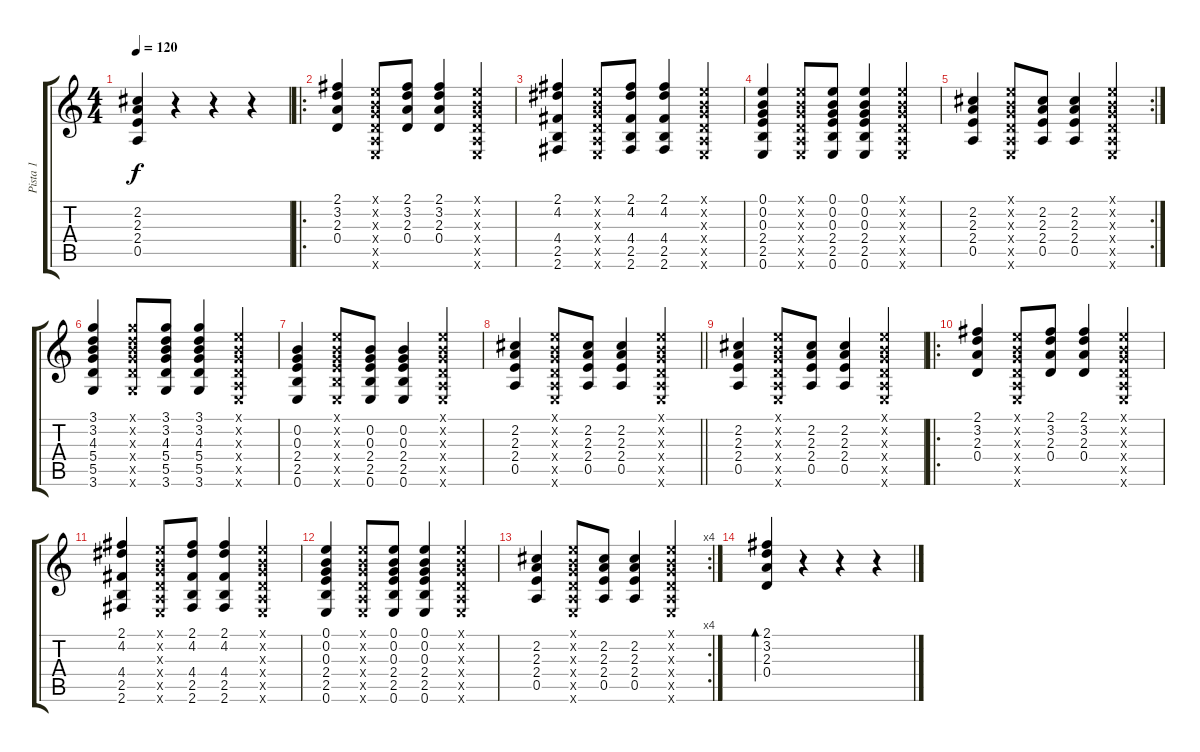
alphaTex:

\track ("Pista 1" "Pista 1") {instrument acousticguitarsteel}
\staff {score tabs}
\tuning (E4 B3 G3 D3 A2 E2) {hide}
\ts (4 4)
\tempo 120
\clef g2
\ks c
(2.2 2.3 2.4 0.5).4{dy f} r.4 r.4 r.4 |
\ro
(2.1 3.2 2.3 0.4).4 (0.1{x} 0.2{x} 0.3{x} 0.4{x} 0.5{x} 0.6{x}).8 (2.1 3.2 2.3 0.4).8 (2.1 3.2 2.3 0.4).4 (0.1{x} 0.2{x} 0.3{x} 0.4{x} 0.5{x} 0.6{x}).4 |
(2.1 4.2 4.4 2.5 2.6).4 (0.1{x} 0.2{x} 0.3{x} 0.4{x} 0.5{x} 0.6{x}).8 (2.1 4.2 4.4 2.5 2.6).8 (2.1 4.2 4.4 2.5 2.6).4 (0.1{x} 0.2{x} 0.3{x} 0.4{x} 0.5{x} 0.6{x}).4 |
(0.1 0.2 0.3 2.4 2.5 0.6).4 (0.1{x} 0.2{x} 0.3{x} 0.4{x} 0.5{x} 0.6{x}).8 (0.1 0.2 0.3 2.4 2.5 0.6).8 (0.1 0.2 0.3 2.4 2.5 0.6).4 (0.1{x} 0.2{x} 0.3{x} 0.4{x} 0.5{x} 0.6{x}).4 |
\rc 2
(2.2 2.3 2.4 0.5).4 (0.1{x} 0.2{x} 0.3{x} 0.4{x} 0.5{x} 0.6{x}).8 (2.2 2.3 2.4 0.5).8 (2.2 2.3 2.4 0.5).4 (0.1{x} 0.2{x} 0.3{x} 0.4{x} 0.5{x} 0.6{x}).4 |
(3.1 3.2 4.3 5.4 5.5 3.6).4 (3.1{x} 3.2{x} 4.3{x} 5.4{x} 5.5{x} 3.6{x}).8 (3.1 3.2 4.3 5.4 5.5 3.6).8 (3.1 3.2 4.3 5.4 5.5 3.6).4 (0.1{x} 0.2{x} 0.3{x} 0.4{x} 0.5{x} 0.6{x}).4 |
(0.2 0.3 2.4 2.5 0.6).4 (0.1{x} 0.2{x} 0.3{x} 2.4{x} 2.5{x} 0.6{x}).8 (0.2 0.3 2.4 2.5 0.6).8 (0.2 0.3 2.4 2.5 0.6).4 (0.1{x} 0.2{x} 0.3{x} 0.4{x} 0.5{x} 0.6{x}).4 |
\barLineRight lightlight
(2.2 2.3 2.4 0.5).4 (0.1{x} 0.2{x} 0.3{x} 0.4{x} 0.5{x} 0.6{x}).8 (2.2 2.3 2.4 0.5).8 (2.2 2.3 2.4 0.5).4 (0.1{x} 0.2{x} 0.3{x} 0.4{x} 0.5{x} 0.6{x}).4 |
(2.2 2.3 2.4 0.5).4 (0.1{x} 0.2{x} 0.3{x} 0.4{x} 0.5{x} 0.6{x}).8 (2.2 2.3 2.4 0.5).8 (2.2 2.3 2.4 0.5).4 (0.1{x} 0.2{x} 0.3{x} 0.4{x} 0.5{x} 0.6{x}).4 |
\ro
(2.1 3.2 2.3 0.4).4 (0.1{x} 0.2{x} 0.3{x} 0.4{x} 0.5{x} 0.6{x}).8 (2.1 3.2 2.3 0.4).8 (2.1 3.2 2.3 0.4).4 (0.1{x} 0.2{x} 0.3{x} 0.4{x} 0.5{x} 0.6{x}).4 |
(2.1 4.2 4.4 2.5 2.6).4 (0.1{x} 0.2{x} 0.3{x} 0.4{x} 0.5{x} 0.6{x}).8 (2.1 4.2 4.4 2.5 2.6).8 (2.1 4.2 4.4 2.5 2.6).4 (0.1{x} 0.2{x} 0.3{x} 0.4{x} 0.5{x} 0.6{x}).4 |
(0.1 0.2 0.3 2.4 2.5 0.6).4 (0.1{x} 0.2{x} 0.3{x} 0.4{x} 0.5{x} 0.6{x}).8 (0.1 0.2 0.3 2.4 2.5 0.6).8 (0.1 0.2 0.3 2.4 2.5 0.6).4 (0.1{x} 0.2{x} 0.3{x} 0.4{x} 0.5{x} 0.6{x}).4 |
\rc 4
(2.2 2.3 2.4 0.5).4 (0.1{x} 0.2{x} 0.3{x} 0.4{x} 0.5{x} 0.6{x}).8 (2.2 2.3 2.4 0.5).8 (2.2 2.3 2.4 0.5).4 (0.1{x} 0.2{x} 0.3{x} 0.4{x} 0.5{x} 0.6{x}).4 |
(2.1 3.2 2.3 0.4).4{bd 480} r.4 r.4 r.4
